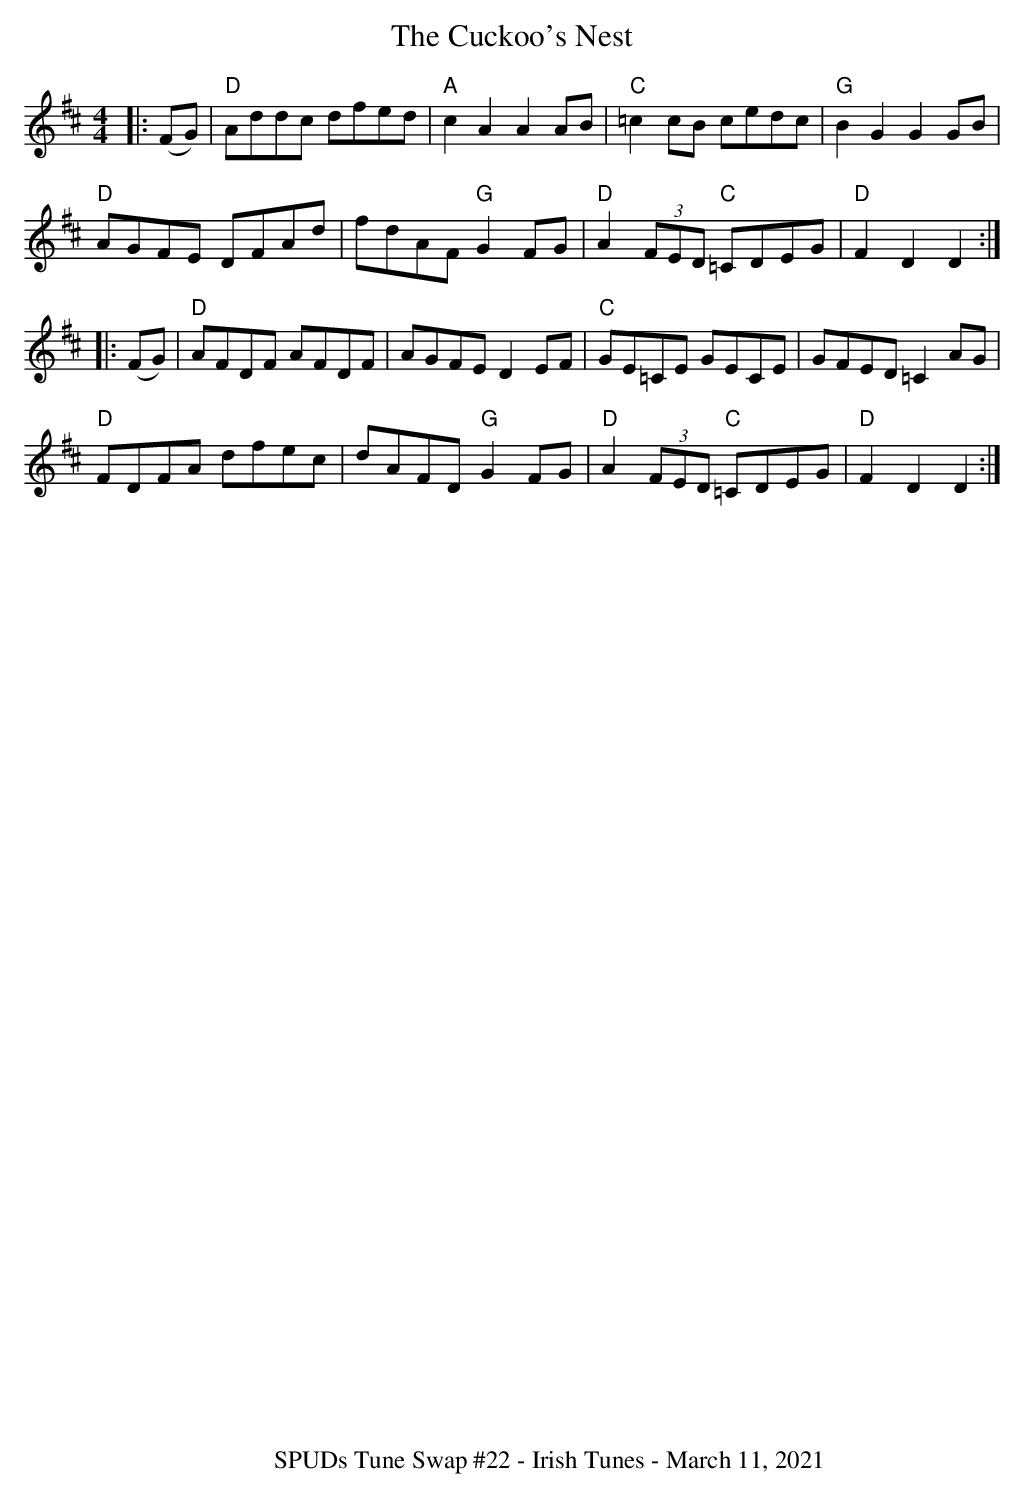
X:1
T: Cuckoo's Nest, The
M: 4/4
K:D
|:(FG)|"D"Addc dfed|"A"c2A2 A2AB|"C"=c2cB cedc|"G"B2G2 G2GB|
"D"AGFE DFAd|fdAF "G"G2FG|"D"A2 (3FED "C"=CDEG|"D"F2D2 D2:|
|:(FG)|"D"AFDF AFDF|AGFE D2EF|"C"GE=CE GECE|GFED =C2AG|
"D"FDFA dfec|dAFD "G"G2FG|"D"A2 (3FED "C"=CDEG|"D"F2D2 D2:|
